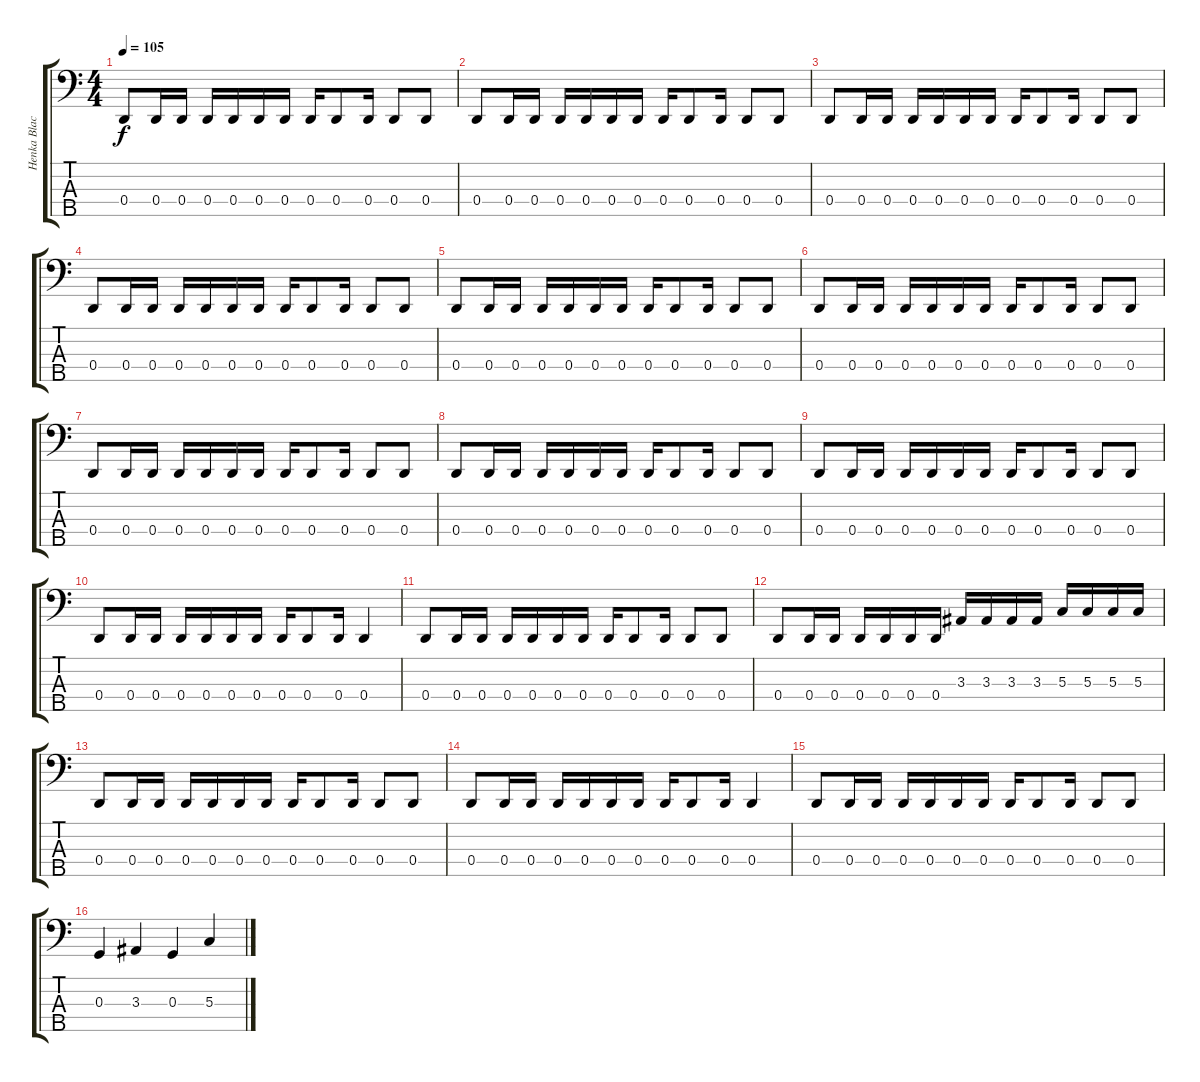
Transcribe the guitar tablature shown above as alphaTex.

\track ("Henka Blacksmith" "Henka Blac") {instrument electricbasspick}
\staff {score tabs}
\tuning (F2 C2 G1 D1 A0) {hide}
\ts (4 4)
\tempo 105
\clef f4
\ks c
0.4.8{dy f instrument electricbasspick} 0.4.16 0.4.16 0.4.16 0.4.16 0.4.16 0.4.16 0.4.16 0.4.8 0.4.16 0.4.8 0.4.8 |
0.4.8 0.4.16 0.4.16 0.4.16 0.4.16 0.4.16 0.4.16 0.4.16 0.4.8 0.4.16 0.4.8 0.4.8 |
0.4.8 0.4.16 0.4.16 0.4.16 0.4.16 0.4.16 0.4.16 0.4.16 0.4.8 0.4.16 0.4.8 0.4.8 |
0.4.8 0.4.16 0.4.16 0.4.16 0.4.16 0.4.16 0.4.16 0.4.16 0.4.8 0.4.16 0.4.8 0.4.8 |
0.4.8 0.4.16 0.4.16 0.4.16 0.4.16 0.4.16 0.4.16 0.4.16 0.4.8 0.4.16 0.4.8 0.4.8 |
0.4.8 0.4.16 0.4.16 0.4.16 0.4.16 0.4.16 0.4.16 0.4.16 0.4.8 0.4.16 0.4.8 0.4.8 |
0.4.8 0.4.16 0.4.16 0.4.16 0.4.16 0.4.16 0.4.16 0.4.16 0.4.8 0.4.16 0.4.8 0.4.8 |
0.4.8 0.4.16 0.4.16 0.4.16 0.4.16 0.4.16 0.4.16 0.4.16 0.4.8 0.4.16 0.4.8 0.4.8 |
0.4.8 0.4.16 0.4.16 0.4.16 0.4.16 0.4.16 0.4.16 0.4.16 0.4.8 0.4.16 0.4.8 0.4.8 |
0.4.8 0.4.16 0.4.16 0.4.16 0.4.16 0.4.16 0.4.16 0.4.16 0.4.8 0.4.16 0.4.4 |
0.4.8 0.4.16 0.4.16 0.4.16 0.4.16 0.4.16 0.4.16 0.4.16 0.4.8 0.4.16 0.4.8 0.4.8 |
0.4.8 0.4.16 0.4.16 0.4.16 0.4.16 0.4.16 0.4.16 3.3.16 3.3.16 3.3.16 3.3.16 5.3.16 5.3.16 5.3.16 5.3.16 |
0.4.8 0.4.16 0.4.16 0.4.16 0.4.16 0.4.16 0.4.16 0.4.16 0.4.8 0.4.16 0.4.8 0.4.8 |
0.4.8 0.4.16 0.4.16 0.4.16 0.4.16 0.4.16 0.4.16 0.4.16 0.4.8 0.4.16 0.4.4 |
0.4.8 0.4.16 0.4.16 0.4.16 0.4.16 0.4.16 0.4.16 0.4.16 0.4.8 0.4.16 0.4.8 0.4.8 |
0.3.4 3.3.4 0.3.4 5.3.4
